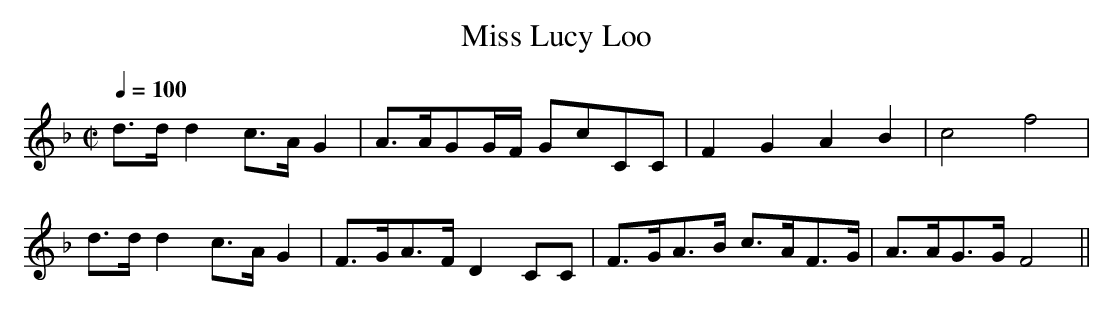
X:1
T:Miss Lucy Loo
M:C|
L:1/8
Q:1/4=100
K:F
d>dd2 c>AG2|A>AGG/F/ GcCC|F2G2 A2B2|c4 f4|
d>dd2 c>AG2|F>GA>F   D2CC|F>GA>B c>AF>G|A>AG>G F4||
